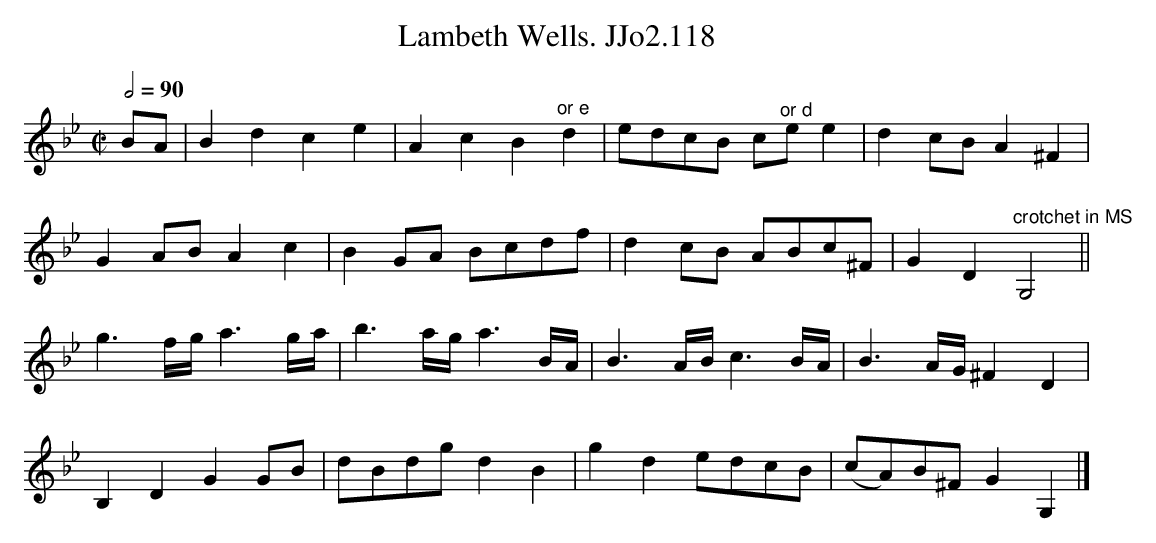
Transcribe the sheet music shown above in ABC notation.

X:1
T:Lambeth Wells. JJo2.118
M:C|
L:1/8
Q:1/2=90
K:Bb
BA | B2d2 c2e2 | A2c2B2 "^or e"d2 | edcB c"^or d"ee2 | d2cB A2^F2 |
G2AB A2c2 | B2 GA Bcdf | d2cB ABc^F | G2D2 "^crotchet in MS"G,4 ||
g3f/g/ a3g/a/ | b3a/g/ a3 B/A/ | B3 A/B/ c3B/A/ | B3A/G/ ^F2D2 |
B,2D2 G2GB | dBdg d2B2 | g2d2 edcB | (cA)B^F G2G,2 |]
